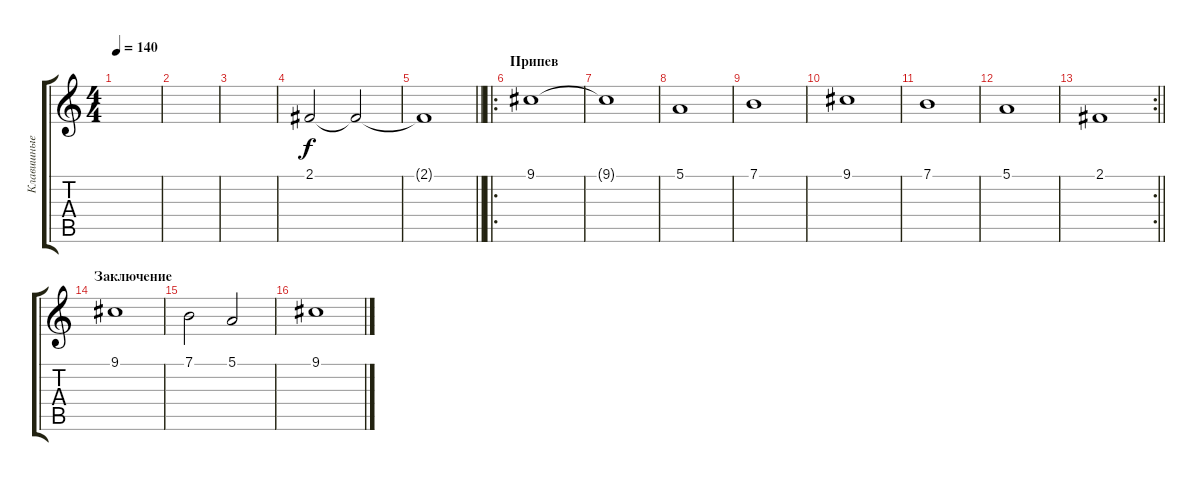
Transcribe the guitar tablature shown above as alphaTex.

\track ("Клавишные" "Клавишные") {instrument pad7halo}
\staff {score tabs}
\tuning (E4 B3 G3 D3 A2 E2) {hide}
\ts (4 4)
\tempo 140
\clef g2
\ks c
|
|
|
2.1.2{volume 0} 2.1{t}.2{volume 13} |
\barLineRight lightlight
2.1{t}.1 |
\ro
\section ("" "Припев")
9.1.1 |
9.1{t}.1 |
5.1.1 |
7.1.1 |
9.1.1 |
7.1.1 |
5.1.1 |
\rc 2
\barLineRight lightlight
2.1.1 |
\section ("" "Заключение")
9.1.1{volume 10} |
7.1.2 5.1.2 |
9.1.1
